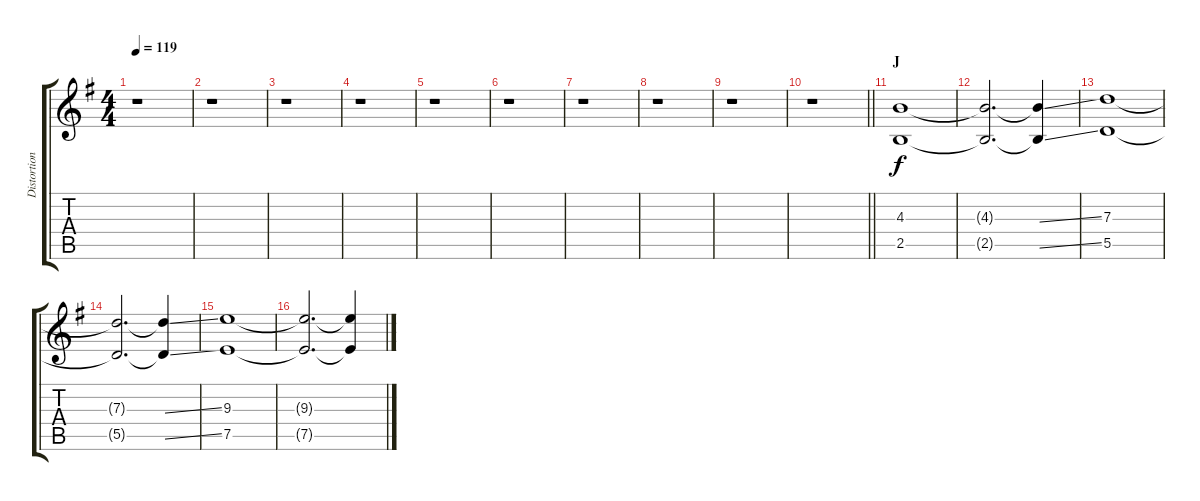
\track ("Distortion 4" "Distortion") {instrument distortionguitar}
\staff {score tabs}
\tuning (E4 B3 G3 D3 A2 E2) {hide}
\ts (4 4)
\tempo 119
\clef g2
\ks g
r.1{dy f} |
r.1 |
r.1 |
r.1 |
r.1 |
r.1 |
r.1 |
r.1 |
r.1 |
\barLineRight lightlight
r.1 |
\section ("" "J")
(4.3 2.5).1 |
(4.3{t} 2.5{t}).2{d} (4.3{ss t} 2.5{ss t}).4 |
(7.3 5.5).1 |
(7.3{t} 5.5{t}).2{d} (7.3{ss t} 5.5{ss t}).4 |
(9.3 7.5).1 |
(9.3{t} 7.5{t}).2{d} (9.3{ss t} 7.5{ss t}).4
